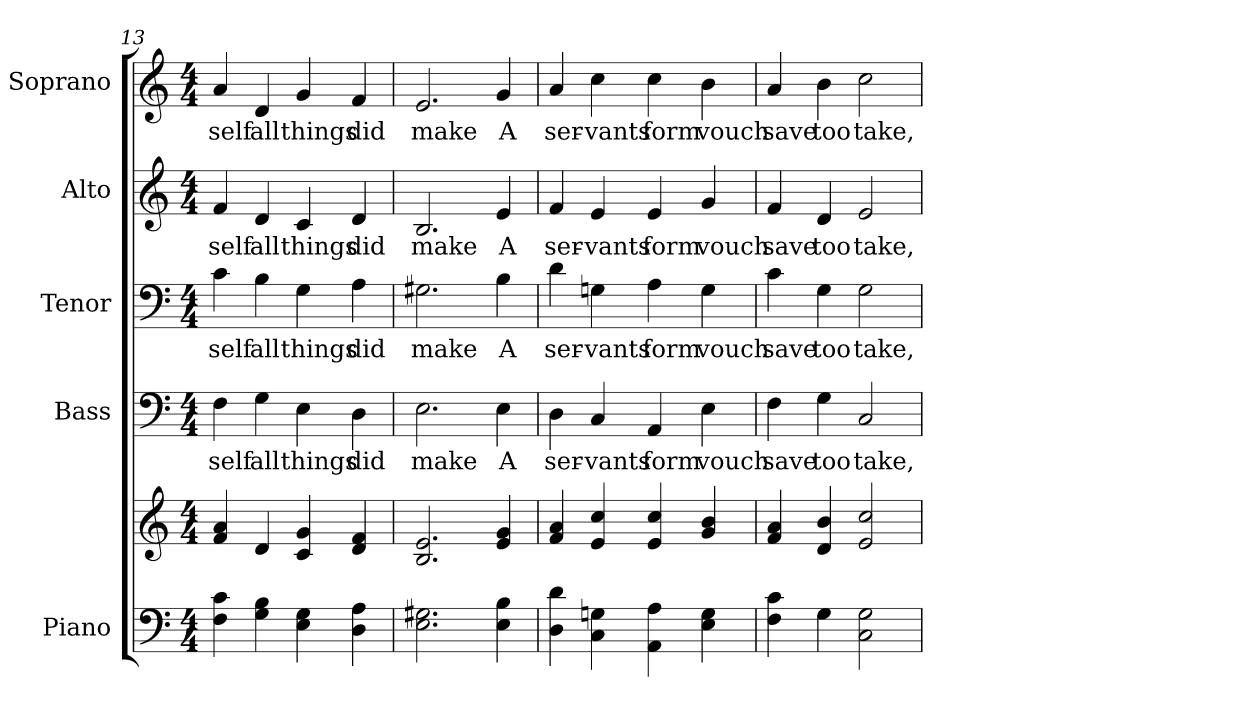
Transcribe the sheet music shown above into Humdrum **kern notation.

**kern	**kern	**kern	**text	**kern	**text	**kern	**text	**kern	**text
*part5	*part5	*part4	*part4	*part3	*part3	*part2	*part2	*part1	*part1
*staff6	*staff5	*staff4	*staff4	*staff3	*staff3	*staff2	*staff2	*staff1	*staff1
*I"Piano	*	*I"Bass	*	*I"Tenor	*	*I"Alto	*	*I"Soprano	*
*I'Pno.	*	*I'B.	*	*I'T.	*	*I'A.	*	*I'S.	*
!!LO:PB:g=z
*clefF4	*clefG2	*clefF4	*	*clefF4	*	*clefG2	*	*clefG2	*
*k[]	*k[]	*k[]	*	*k[]	*	*k[]	*	*k[]	*
*C:	*C:	*C:	*	*C:	*	*C:	*	*C:	*
*M4/4	*M4/4	*M4/4	*	*M4/4	*	*M4/4	*	*M4/4	*
=13	=13	=13	=13	=13	=13	=13	=13	=13	=13
!	!	!	!LO:LY:b:color=#000000	!	!	!	!	!	!
!	!	!	!	!	!LO:LY:b:color=#000000	!	!	!	!
!	!	!	!	!	!	!	!LO:LY:b:color=#000000	!	!
!	!	!	!	!	!	!	!	!	!LO:LY:b:color=#000000
4Fi\ 4ci	4fi/ 4ai	4Fi\	-self	4ci\	-self	4fi/	-self	4ai/	-self
!	!	!	!LO:LY:b:color=#000000	!	!	!	!	!	!
!	!	!	!	!	!LO:LY:b:color=#000000	!	!	!	!
!	!	!	!	!	!	!	!LO:LY:b:color=#000000	!	!
!	!	!	!	!	!	!	!	!	!LO:LY:b:color=#000000
4Gi\ 4Bi	4di/	4Gi\	all	4Bi\	all	4di/	all	4di/	all
!	!	!	!LO:LY:b:color=#000000	!	!	!	!	!	!
!	!	!	!	!	!LO:LY:b:color=#000000	!	!	!	!
!	!	!	!	!	!	!	!LO:LY:b:color=#000000	!	!
!	!	!	!	!	!	!	!	!	!LO:LY:b:color=#000000
4Ei\ 4Gi	4ci/ 4gi	4Ei\	things	4Gi\	things	4ci/	things	4gi/	things
!	!	!	!LO:LY:b:color=#000000	!	!	!	!	!	!
!	!	!	!	!	!LO:LY:b:color=#000000	!	!	!	!
!	!	!	!	!	!	!	!LO:LY:b:color=#000000	!	!
!	!	!	!	!	!	!	!	!	!LO:LY:b:color=#000000
4Di\ 4Ai	4di/ 4fi	4Di\	did	4Ai\	did	4di/	did	4fi/	did
=14	=14	=14	=14	=14	=14	=14	=14	=14	=14
!	!	!	!LO:LY:b:color=#000000	!	!	!	!	!	!
!	!	!	!	!	!LO:LY:b:color=#000000	!	!	!	!
!	!	!	!	!	!	!	!LO:LY:b:color=#000000	!	!
!	!	!	!	!	!	!	!	!	!LO:LY:b:color=#000000
2.Ei\ 2.G#Xi	2.Bi/ 2.ei	2.Ei\	make	2.G#Xi\	make	2.Bi/	make	2.ei/	make
!	!	!	!LO:LY:b:color=#000000	!	!	!	!	!	!
!	!	!	!	!	!LO:LY:b:color=#000000	!	!	!	!
!	!	!	!	!	!	!	!LO:LY:b:color=#000000	!	!
!	!	!	!	!	!	!	!	!	!LO:LY:b:color=#000000
4Ei\ 4Bi	4ei/ 4gi	4Ei\	A	4Bi\	A	4ei/	A	4gi/	A
!!LO:PB:g=z
=15	=15	=15	=15	=15	=15	=15	=15	=15	=15
!	!	!	!LO:LY:b:color=#000000	!	!	!	!	!	!
!	!	!	!	!	!LO:LY:b:color=#000000	!	!	!	!
!	!	!	!	!	!	!	!LO:LY:b:color=#000000	!	!
!	!	!	!	!	!	!	!	!	!LO:LY:b:color=#000000
4Di\ 4di	4fi/ 4ai	4Di\	ser-	4di\	ser-	4fi/	ser-	4ai/	ser-
!	!	!	!LO:LY:b:color=#000000	!	!	!	!	!	!
!	!	!	!	!	!LO:LY:b:color=#000000	!	!	!	!
!	!	!	!	!	!	!	!LO:LY:b:color=#000000	!	!
!	!	!	!	!	!	!	!	!	!LO:LY:b:color=#000000
4Ci\ 4Gni	4ei/ 4cci	4Ci/	-vants	4Gni\	-vants	4ei/	-vants	4cci\	-vants
!	!	!	!LO:LY:b:color=#000000	!	!	!	!	!	!
!	!	!	!	!	!LO:LY:b:color=#000000	!	!	!	!
!	!	!	!	!	!	!	!LO:LY:b:color=#000000	!	!
!	!	!	!	!	!	!	!	!	!LO:LY:b:color=#000000
4AAi\ 4Ai	4ei/ 4cci	4AAi/	form	4Ai\	form	4ei/	form	4cci\	form
!	!	!	!LO:LY:b:color=#000000	!	!	!	!	!	!
!	!	!	!	!	!LO:LY:b:color=#000000	!	!	!	!
!	!	!	!	!	!	!	!LO:LY:b:color=#000000	!	!
!	!	!	!	!	!	!	!	!	!LO:LY:b:color=#000000
4Ei\ 4Gi	4gi/ 4bi	4Ei\	vouch	4Gi\	vouch	4gi/	vouch	4bi\	vouch
=16	=16	=16	=16	=16	=16	=16	=16	=16	=16
!	!	!	!LO:LY:b:color=#000000	!	!	!	!	!	!
!	!	!	!	!	!LO:LY:b:color=#000000	!	!	!	!
!	!	!	!	!	!	!	!LO:LY:b:color=#000000	!	!
!	!	!	!	!	!	!	!	!	!LO:LY:b:color=#000000
4Fi\ 4ci	4fi/ 4ai	4Fi\	save	4ci\	save	4fi/	save	4ai/	save
!	!	!	!LO:LY:b:color=#000000	!	!	!	!	!	!
!	!	!	!	!	!LO:LY:b:color=#000000	!	!	!	!
!	!	!	!	!	!	!	!LO:LY:b:color=#000000	!	!
!	!	!	!	!	!	!	!	!	!LO:LY:b:color=#000000
4Gi\	4di/ 4bi	4Gi\	too	4Gi\	too	4di/	too	4bi\	too
!	!	!	!LO:LY:b:color=#000000	!	!	!	!	!	!
!	!	!	!	!	!LO:LY:b:color=#000000	!	!	!	!
!	!	!	!	!	!	!	!LO:LY:b:color=#000000	!	!
!	!	!	!	!	!	!	!	!	!LO:LY:b:color=#000000
2Ci\ 2Gi	2ei/ 2cci	2Ci/	take,	2Gi\	take,	2ei/	take,	2cci\	take,
=	=	=	=	=	=	=	=	=	=
*-	*-	*-	*-	*-	*-	*-	*-	*-	*-
